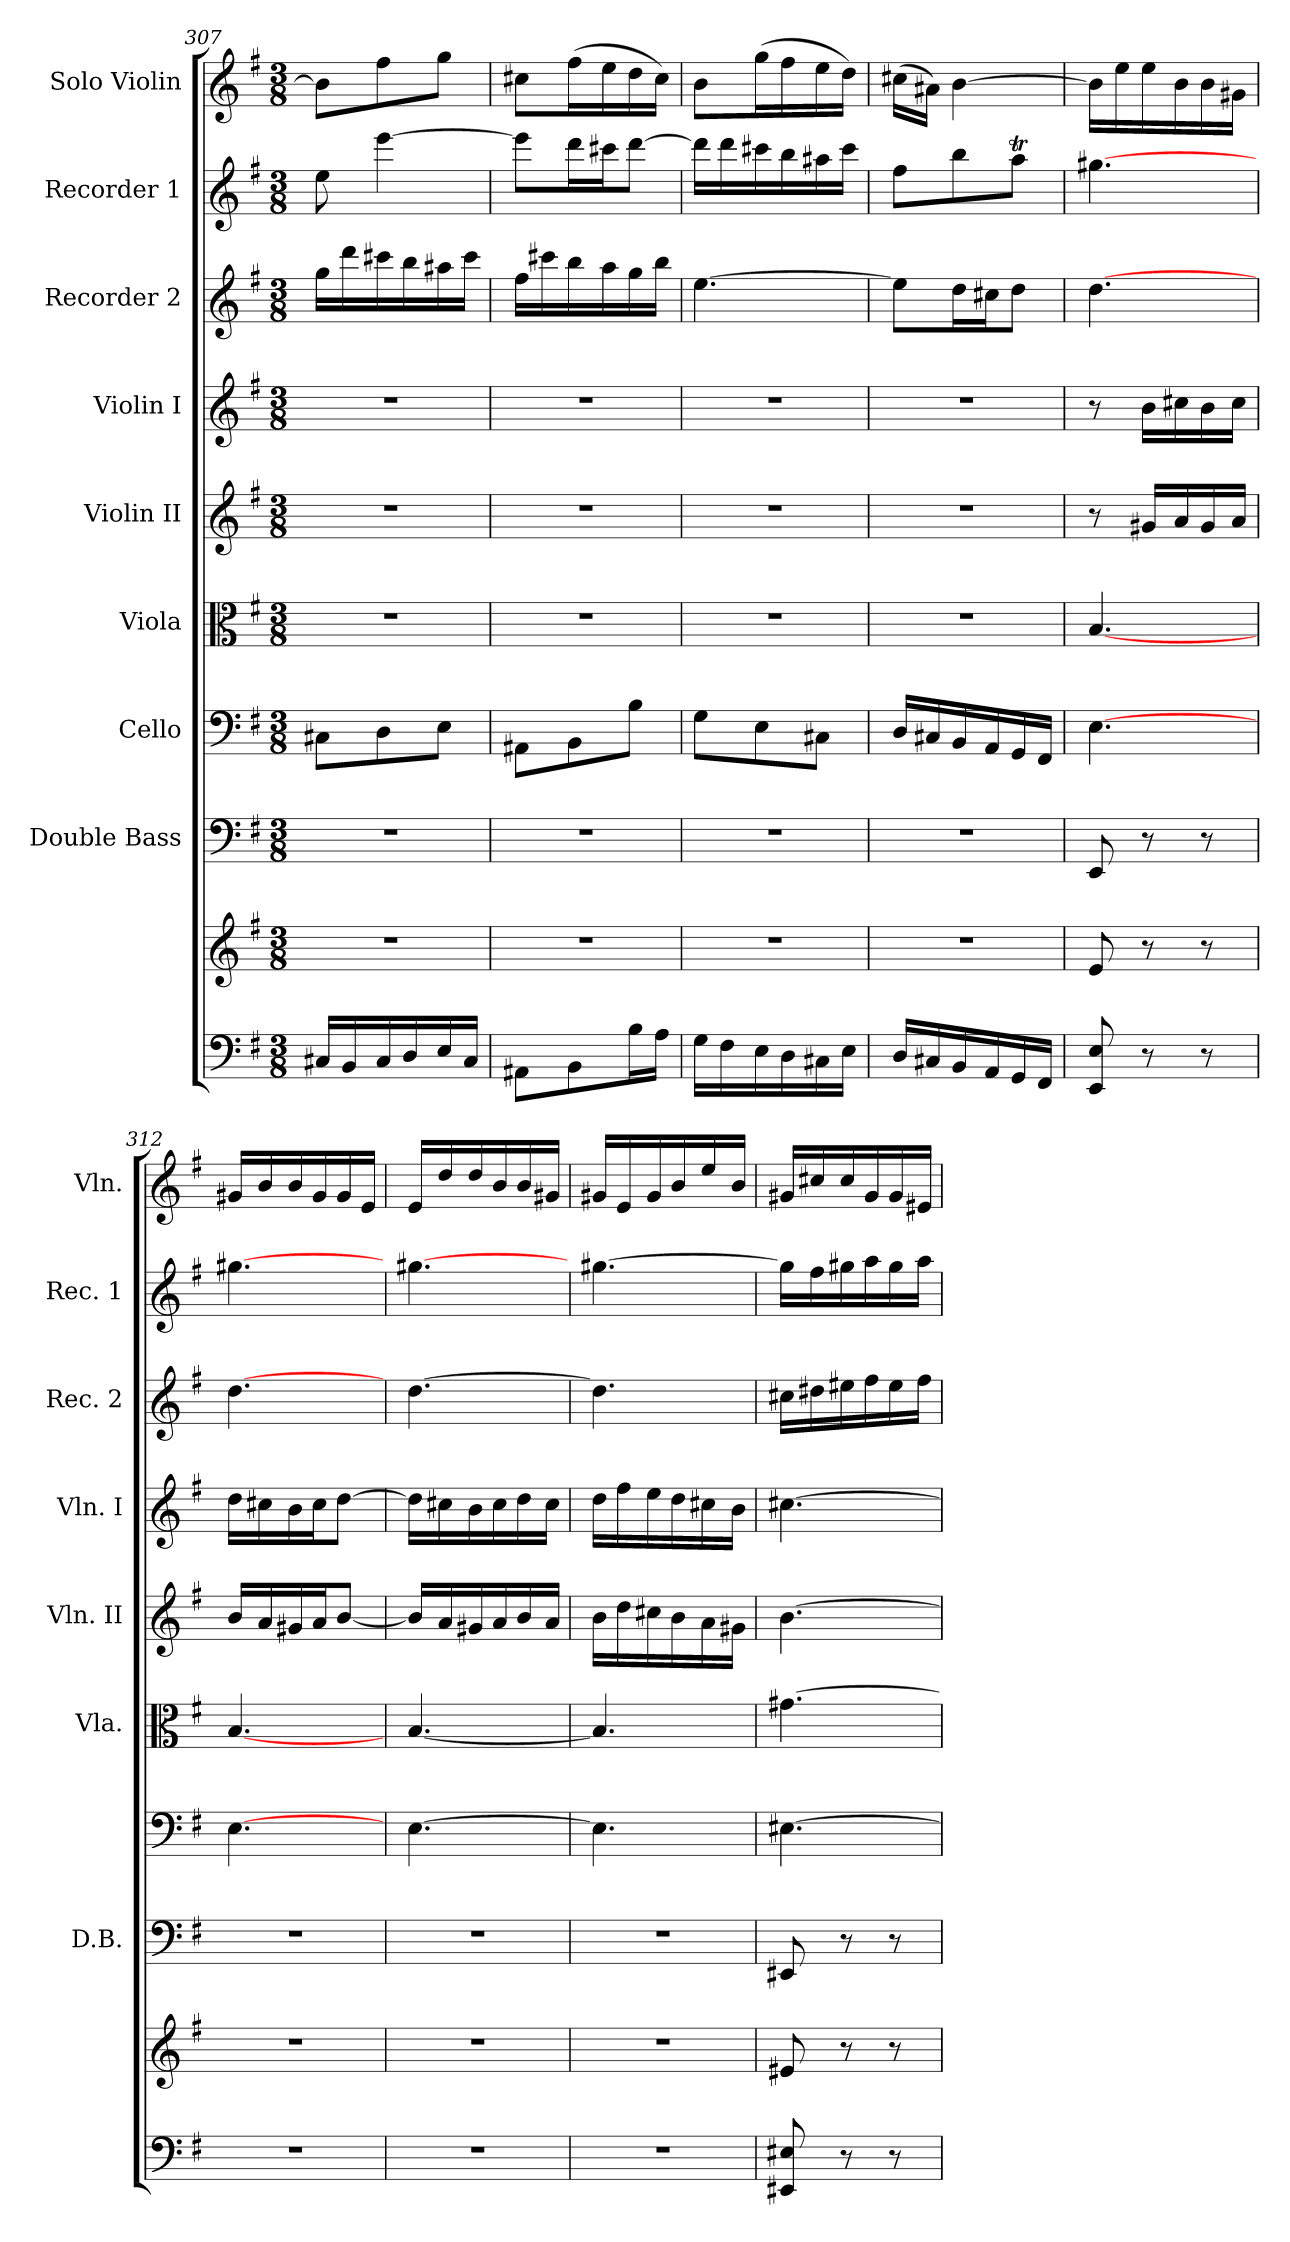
**kern	**kern	**kern	**kern	**kern	**kern	**kern	**kern	**kern	**kern
*part9	*part9	*part8	*part7	*part6	*part5	*part4	*part3	*part2	*part1
*staff10	*staff9	*staff8	*staff7	*staff6	*staff5	*staff4	*staff3	*staff2	*staff1
*	*	*I"Double Bass	*I"Cello	*I"Viola	*I"Violin II	*I"Violin I	*I"Recorder 2	*I"Recorder 1	*I"Solo Violin
*	*	*I'D.B.	*	*I'Vla.	*I'Vln. II	*I'Vln. I	*I'Rec. 2	*I'Rec. 1	*I'Vln.
*clefF4	*clefG2	*clefF4	*clefF4	*clefC3	*clefG2	*clefG2	*clefG2	*clefG2	*clefG2
*	*	*ITrd7c12	*	*	*	*	*	*	*
*k[f#]	*k[f#]	*k[f#]	*k[f#]	*k[f#]	*k[f#]	*k[f#]	*k[f#]	*k[f#]	*k[f#]
*G:	*G:	*G:	*G:	*G:	*G:	*G:	*G:	*G:	*G:
*M3/8	*M3/8	*M3/8	*M3/8	*M3/8	*M3/8	*M3/8	*M3/8	*M3/8	*M3/8
=307	=307	=307	=307	=307	=307	=307	=307	=307	=307
16C#/LL	4.r	4.r	8C#\L	4.r	4.r	4.r	16gg\LL	8ee\	8b\L]
16BB/	.	.	.	.	.	.	16ddd\	.	.
16C#/	.	.	8D\	.	.	.	16ccc#\	[4eee\	8ff#\
16D/	.	.	.	.	.	.	16bb\	.	.
16E/	.	.	8E\J	.	.	.	16aa#\	.	8gg\J
16C#/JJ	.	.	.	.	.	.	16ccc#\JJ	.	.
=308	=308	=308	=308	=308	=308	=308	=308	=308	=308
8AA#\L	4.r	4.r	8AA#\L	4.r	4.r	4.r	16ff#\LL	8eee\L]	8cc#\L
.	.	.	.	.	.	.	16ccc#\	.	.
8BB\	.	.	8BB\	.	.	.	16bb\	16ddd\L	(>16ff#\L
.	.	.	.	.	.	.	16aa\	16ccc#\J	16ee\
16B\L	.	.	8B\J	.	.	.	16gg\	[8ddd\J	16dd\
16A\JJ	.	.	.	.	.	.	16bb\JJ	.	16cc#\JJ)
=309	=309	=309	=309	=309	=309	=309	=309	=309	=309
16G\LL	4.r	4.r	8G\L	4.r	4.r	4.r	[4.ee\	16ddd\LL]	8b\L
16F#\	.	.	.	.	.	.	.	16ddd\	.
16E\	.	.	8E\	.	.	.	.	16ccc#\	(>16gg\L
16D\	.	.	.	.	.	.	.	16bb\	16ff#\
16C#\	.	.	8C#\J	.	.	.	.	16aa#\	16ee\
16E\JJ	.	.	.	.	.	.	.	16ccc#\JJ	16dd\JJ)
=310	=310	=310	=310	=310	=310	=310	=310	=310	=310
16D/LL	4.r	4.r	16D/LL	4.r	4.r	4.r	8ee\L]	8ff#\L	(>16cc#\LL
16C#/	.	.	16C#/	.	.	.	.	.	16a#\JJ)
16BB/	.	.	16BB/	.	.	.	16dd\L	8bb\	[4b\
16AA/	.	.	16AA/	.	.	.	16cc#\J	.	.
16GG/	.	.	16GG/	.	.	.	8dd\J	8aaT\J	.
16FF#/JJ	.	.	16FF#/JJ	.	.	.	.	.	.
=311	=311	=311	=311	=311	=311	=311	=311	=311	=311
8EE/ 8E/	8e/	8EEE/	[4.E\	[4.B/	8r	8r	[4.dd\	[4.gg#\	16b\LL]
.	.	.	.	.	.	.	.	.	16ee\
8r	8r	8r	.	.	16g#/LL	16b\LL	.	.	16ee\
.	.	.	.	.	16a/	16cc#\	.	.	16b\
8r	8r	8r	.	.	16g#/	16b\	.	.	16b\
.	.	.	.	.	16a/JJ	16cc#\JJ	.	.	16g#\JJ
=312	=312	=312	=312	=312	=312	=312	=312	=312	=312
4.r	4.r	4.r	[4.E\	[4.B/	16b/LL	16dd\LL	[4.dd\	[4.gg#\	16g#/LL
.	.	.	.	.	16a/	16cc#\	.	.	16b/
.	.	.	.	.	16g#/	16b\	.	.	16b/
.	.	.	.	.	16a/J	16cc#\J	.	.	16g#/
.	.	.	.	.	[8b/J	[8dd\J	.	.	16g#/
.	.	.	.	.	.	.	.	.	16e/JJ
=313	=313	=313	=313	=313	=313	=313	=313	=313	=313
4.r	4.r	4.r	[4.E\	[4.B/	16b/LL]	16dd\LL]	[4.dd\	[4.gg#\	16e/LL
.	.	.	.	.	16a/	16cc#\	.	.	16dd/
.	.	.	.	.	16g#/	16b\	.	.	16dd/
.	.	.	.	.	16a/	16cc#\	.	.	16b/
.	.	.	.	.	16b/	16dd\	.	.	16b/
.	.	.	.	.	16a/JJ	16cc#\JJ	.	.	16g#/JJ
=314	=314	=314	=314	=314	=314	=314	=314	=314	=314
4.r	4.r	4.r	4.E\]	4.B/]	16b\LL	16dd\LL	4.dd\]	[4.gg#\	16g#/LL
.	.	.	.	.	16dd\	16ff#\	.	.	16e/
.	.	.	.	.	16cc#\	16ee\	.	.	16g#/
.	.	.	.	.	16b\	16dd\	.	.	16b/
.	.	.	.	.	16a\	16cc#\	.	.	16ee/
.	.	.	.	.	16g#\JJ	16b\JJ	.	.	16b/JJ
=315	=315	=315	=315	=315	=315	=315	=315	=315	=315
8EE#/ 8E#/	8e#/	8EEE#/	[4.E#\	[4.g#\	[4.b\	[4.cc#\	16cc#\LL	16gg#\LL]	16g#/LL
.	.	.	.	.	.	.	16dd#\	16ff#\	16cc#/
8r	8r	8r	.	.	.	.	16ee#\	16gg#\	16cc#/
.	.	.	.	.	.	.	16ff#\	16aa\	16g#/
8r	8r	8r	.	.	.	.	16ee#\	16gg#\	16g#/
.	.	.	.	.	.	.	16ff#\JJ	16aa\JJ	16e#/JJ
=	=	=	=	=	=	=	=	=	=
*-	*-	*-	*-	*-	*-	*-	*-	*-	*-
